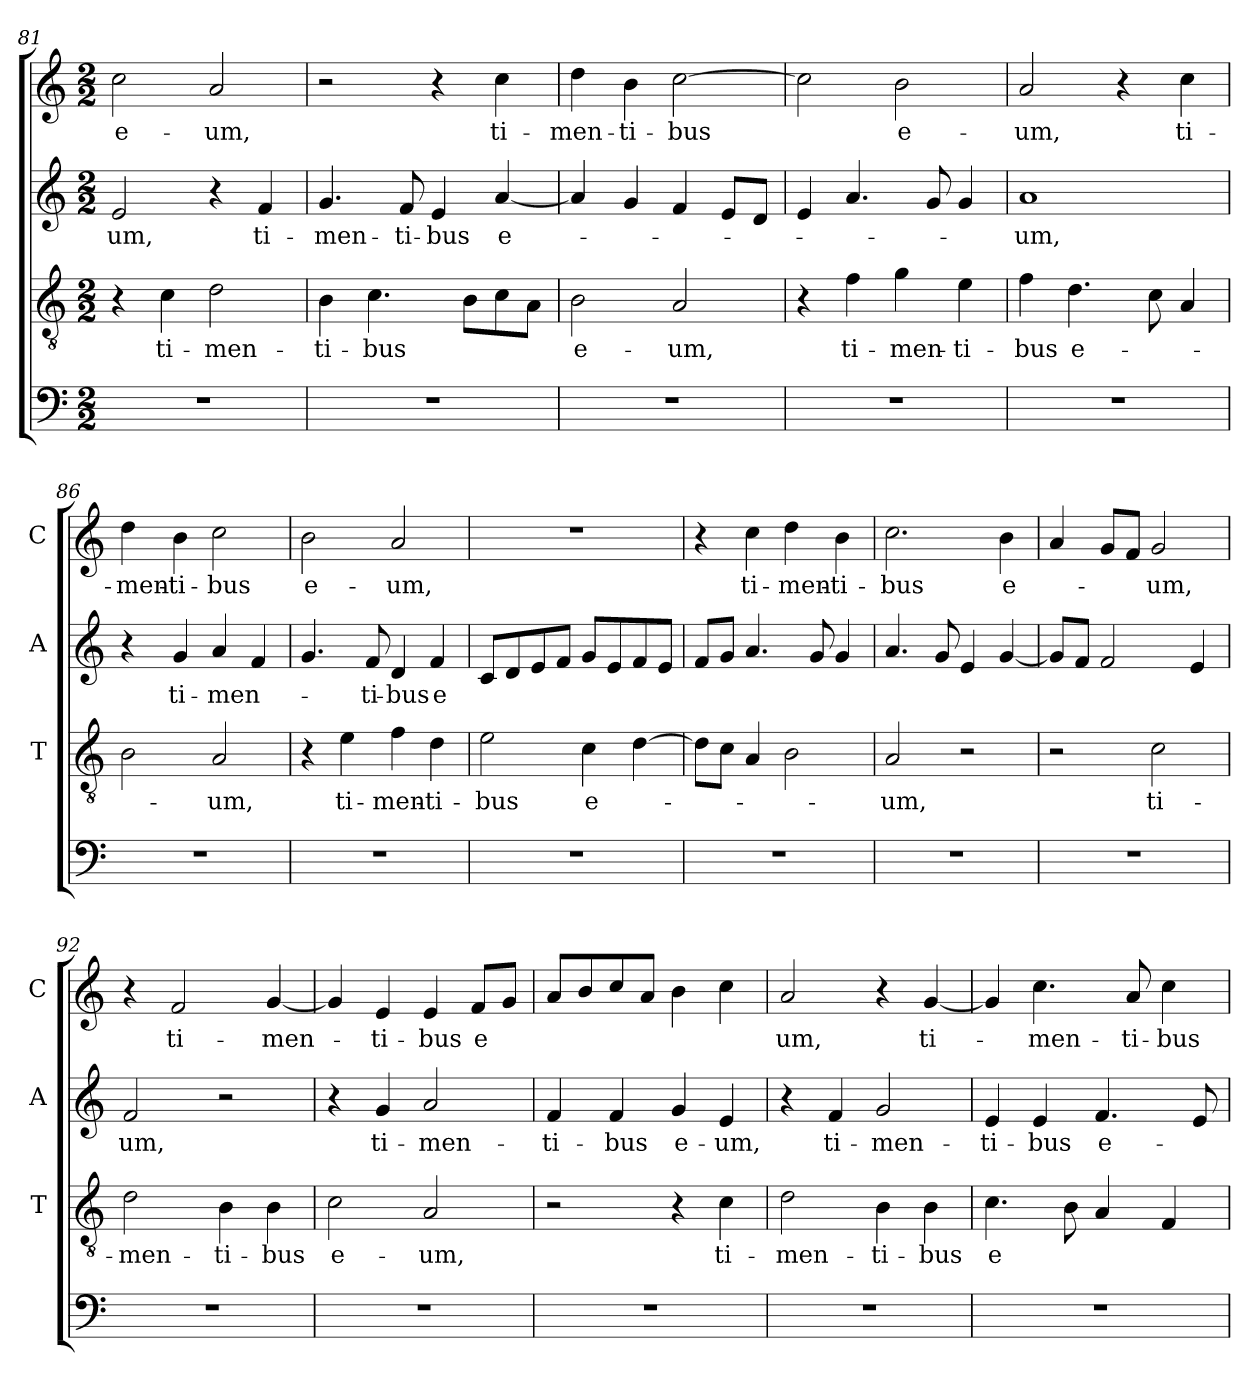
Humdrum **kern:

**kern	**kern	**text	**kern	**text	**kern	**text
*part4	*part3	*part3	*part2	*part2	*part1	*part1
*staff4	*staff3	*staff3	*staff2	*staff2	*staff1	*staff1
*	*I'T	*	*I'A	*	*I'C	*
*clefF4	*clefGv2	*	*clefG2	*	*clefG2	*
*k[]	*k[]	*	*k[]	*	*k[]	*
*C:	*C:	*	*C:	*	*C:	*
*M2/2	*M2/2	*	*M2/2	*	*M2/2	*
=81	=81	=81	=81	=81	=81	=81
!	!	!	!	!LO:LY:b	!	!LO:LY:b
1r	4r	.	2e/	um,	2cc\	e-
!	!	!LO:LY:b	!	!	!	!
.	4c\	ti-	.	.	.	.
!	!	!LO:LY:b	!	!	!	!LO:LY:b
.	2d\	-men-	4r	.	2a/	-um,
!	!	!	!	!LO:LY:b	!	!
.	.	.	4f/	ti-	.	.
=82	=82	=82	=82	=82	=82	=82
!	!	!LO:LY:b	!	!LO:LY:b	!	!
1r	4B\	-ti-	4.g/	-men-	2r	.
!	!	!LO:LY:b	!	!	!	!
.	4.c\	-bus	.	.	.	.
!	!	!	!	!LO:LY:b	!	!
.	.	.	8f/	-ti-	.	.
!	!	!	!	!LO:LY:b	!	!
.	.	.	4e/	-bus	4r	.
.	8B\L	.	.	.	.	.
!	!	!	!	!LO:LY:b	!	!LO:LY:b
.	8c\	.	[4a/	e-	4cc\	ti-
.	8A\J	.	.	.	.	.
!!LO:LB:g=z
=83	=83	=83	=83	=83	=83	=83
!	!	!LO:LY:b	!	!	!	!LO:LY:b
1r	2B\	e-	4a/]	.	4dd\	-­men-
!	!	!	!	!	!	!LO:LY:b
.	.	.	4g/	.	4b\	-ti-
!	!	!LO:LY:b	!	!	!	!LO:LY:b
.	2A/	-um,	4f/	.	[2cc\	-bus
.	.	.	8e/L	.	.	.
.	.	.	8d/J	.	.	.
=84	=84	=84	=84	=84	=84	=84
1r	4r	.	4e/	.	2cc\]	.
!	!	!LO:LY:b	!	!	!	!
.	4f\	ti-	4.a/	.	.	.
!	!	!LO:LY:b	!	!	!	!LO:LY:b
.	4g\	-men-	.	.	2b\	e-
.	.	.	8g/	.	.	.
!	!	!LO:LY:b	!	!	!	!
.	4e\	-ti-	4g/	.	.	.
=85	=85	=85	=85	=85	=85	=85
!	!	!LO:LY:b	!	!LO:LY:b	!	!LO:LY:b
1r	4f\	-bus	1a	-um,	2a/	-um,
!	!	!LO:LY:b	!	!	!	!
.	4.d\	e-	.	.	.	.
.	.	.	.	.	4r	.
.	8c\	.	.	.	.	.
!	!	!	!	!	!	!LO:LY:b
.	4A/	.	.	.	4cc\	ti-
=86	=86	=86	=86	=86	=86	=86
!	!	!	!	!	!	!LO:LY:b
1r	2B\	.	4r	.	4dd\	-men-
!	!	!	!	!LO:LY:b	!	!LO:LY:b
.	.	.	4g/	ti-	4b\	-ti-
!	!	!LO:LY:b	!	!LO:LY:b	!	!LO:LY:b
.	2A/	-um,	4a/	-men-	2cc\	-bus
.	.	.	4f/	.	.	.
=87	=87	=87	=87	=87	=87	=87
!	!	!	!	!	!	!LO:LY:b
1r	4r	.	4.g/	.	2b\	e-
!	!	!LO:LY:b	!	!	!	!
.	4e\	ti-	.	.	.	.
!	!	!	!	!LO:LY:b	!	!
.	.	.	8f/	-ti-	.	.
!	!	!LO:LY:b	!	!LO:LY:b	!	!LO:LY:b
.	4f\	-men-	4d/	-bus	2a/	-um,
!	!	!LO:LY:b	!	!LO:LY:b	!	!
.	4d\	-ti-	4f/	e	.	.
=88	=88	=88	=88	=88	=88	=88
!	!	!LO:LY:b	!	!	!	!
1r	2e\	-bus	8c/L	.	1r	.
.	.	.	8d/	.	.	.
.	.	.	8e/	.	.	.
.	.	.	8f/J	.	.	.
!	!	!LO:LY:b	!	!	!	!
.	4c\	e-	8g/L	.	.	.
.	.	.	8e/	.	.	.
.	[4d\	.	8f/	.	.	.
.	.	.	8e/J	.	.	.
!!LO:LB:g=z
=89	=89	=89	=89	=89	=89	=89
1r	8d\L]	.	8f/L	.	4r	.
.	8c\J	.	8g/J	.	.	.
!	!	!	!	!	!	!LO:LY:b
.	4A/	.	4.a/	.	4cc\	ti-
!	!	!	!	!	!	!LO:LY:b
.	2B\	.	.	.	4dd\	-men-
.	.	.	8g/	.	.	.
!	!	!	!	!	!	!LO:LY:b
.	.	.	4g/	.	4b\	-ti-
=90	=90	=90	=90	=90	=90	=90
!	!	!LO:LY:b	!	!	!	!LO:LY:b
1r	2A/	-um,	4.a/	.	2.cc\	-bus
.	.	.	8g/	.	.	.
.	2r	.	4e/	.	.	.
!	!	!	!	!	!	!LO:LY:b
.	.	.	[4g/	.	4b\	e-
=91	=91	=91	=91	=91	=91	=91
1r	2r	.	8g/L]	.	4a/	.
.	.	.	8f/J	.	.	.
.	.	.	2f/	.	8g/L	.
.	.	.	.	.	8f/J	.
!	!	!LO:LY:b	!	!	!	!LO:LY:b
.	2c\	ti-	.	.	2g/	-um,
.	.	.	4e/	.	.	.
=92	=92	=92	=92	=92	=92	=92
!	!	!LO:LY:b	!	!LO:LY:b	!	!
1r	2d\	-men-	2f/	um,	4r	.
!	!	!	!	!	!	!LO:LY:b
.	.	.	.	.	2f/	ti-
!	!	!LO:LY:b	!	!	!	!
.	4B\	-ti-	2r	.	.	.
!	!	!LO:LY:b	!	!	!	!LO:LY:b
.	4B\	-bus	.	.	[4g/	-men-
=93	=93	=93	=93	=93	=93	=93
!	!	!LO:LY:b	!	!	!	!
1r	2c\	e-	4r	.	4g/]	.
!	!	!	!	!LO:LY:b	!	!LO:LY:b
.	.	.	4g/	ti-	4e/	-ti-
!	!	!LO:LY:b	!	!LO:LY:b	!	!LO:LY:b
.	2A/	-um,	2a/	-men-	4e/	-bus
!	!	!	!	!	!	!LO:LY:b
.	.	.	.	.	8f/L	e
.	.	.	.	.	8g/J	.
=94	=94	=94	=94	=94	=94	=94
!	!	!	!	!LO:LY:b	!	!
1r	2r	.	4f/	-ti-	8a/L	.
.	.	.	.	.	8b/	.
!	!	!	!	!LO:LY:b	!	!
.	.	.	4f/	-bus	8cc/	.
.	.	.	.	.	8a/J	.
!	!	!	!	!LO:LY:b	!	!
.	4r	.	4g/	e-	4b\	.
!	!	!LO:LY:b	!	!LO:LY:b	!	!
.	4c\	ti-	4e/	-um,	4cc\	.
!!LO:PB:g=z
=95	=95	=95	=95	=95	=95	=95
!	!	!LO:LY:b	!	!	!	!LO:LY:b
1r	2d\	-­men-	4r	.	2a/	­um,
!	!	!	!	!LO:LY:b	!	!
.	.	.	4f/	ti-	.	.
!	!	!LO:LY:b	!	!LO:LY:b	!	!
.	4B\	-ti-	2g/	-men-	4r	.
!	!	!LO:LY:b	!	!	!	!LO:LY:b
.	4B\	-bus	.	.	[4g/	ti-
=96	=96	=96	=96	=96	=96	=96
!	!	!LO:LY:b	!	!LO:LY:b	!	!
1r	4.c\	e	4e/	-ti-	4g/]	.
!	!	!	!	!LO:LY:b	!	!LO:LY:b
.	.	.	4e/	-bus	4.cc\	-men-
.	8B\	.	.	.	.	.
!	!	!	!	!LO:LY:b	!	!
.	4A/	.	4.f/	e-	.	.
!	!	!	!	!	!	!LO:LY:b
.	.	.	.	.	8a/	-ti-
!	!	!	!	!	!	!LO:LY:b
.	4F/	.	.	.	4cc\	-bus
.	.	.	8e/	.	.	.
=	=	=	=	=	=	=
*-	*-	*-	*-	*-	*-	*-
